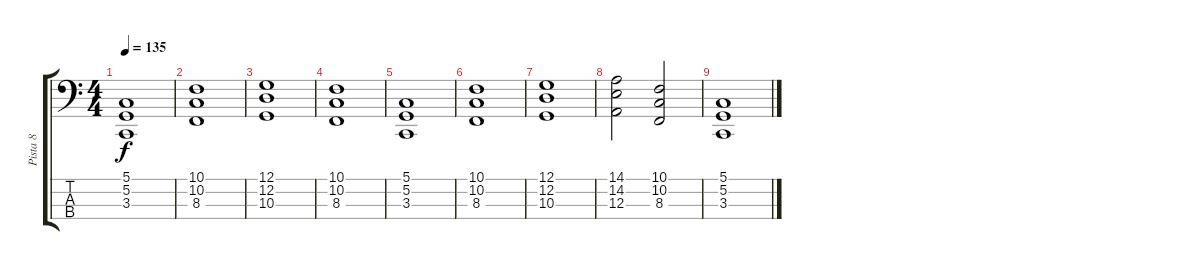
\track ("Pista 8" "Pista 8") {instrument acousticgrandpiano}
\staff {score tabs}
\tuning (G2 D2 A1 E1) {hide}
\ts (4 4)
\tempo 135
\clef f4
\ks c
(5.1 5.2 3.3).1{dy f} |
(10.1 10.2 8.3).1 |
(12.1 12.2 10.3).1 |
(10.1 10.2 8.3).1 |
(5.1 5.2 3.3).1 |
(10.1 10.2 8.3).1 |
(12.1 12.2 10.3).1 |
(14.1 14.2 12.3).2 (10.1 10.2 8.3).2 |
(5.1 5.2 3.3).1
